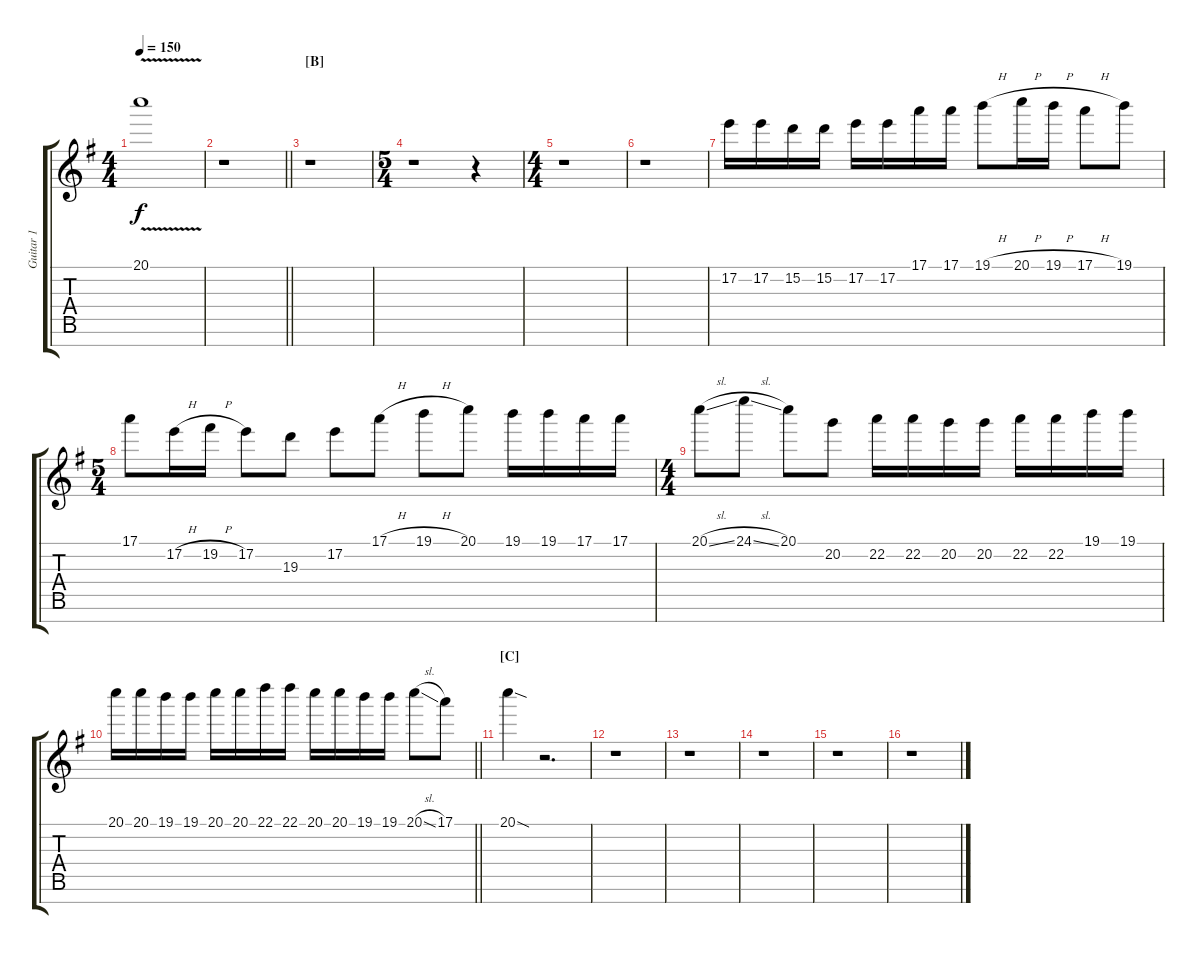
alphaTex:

\track ("Guitar 1" "Guitar 1") {instrument electricguitarjazz}
\staff {score tabs}
\tuning (E4 B3 G3 D3 A2 E2 B1) {hide}
\ts (4 4)
\tempo 150
\clef g2
\ks eminor
20.1{v t}.1{dy f} |
\barLineRight lightlight
r.1 |
\section ("" "[B]")
r.1 |
\ts (5 4)
r.1 r.4 |
\ts (4 4)
r.1 |
r.1 |
17.2.16 17.2.16 15.2.16 15.2.16 17.2.16 17.2.16 17.1.16 17.1.16 19.1{h}.8 20.1{h}.16 19.1{h}.16 17.1{h}.8 19.1.8 |
\ts (5 4)
17.1.8 17.2{h}.16 19.2{h}.16 17.2.8 19.3.8 17.2.8 17.1{h}.8 19.1{h}.8 20.1.8 19.1.16 19.1.16 17.1.16 17.1.16 |
\ts (4 4)
20.1{sl}.8 24.1{sl}.8 20.1.8 20.2.8 22.2.16 22.2.16 20.2.16 20.2.16 22.2.16 22.2.16 19.1.16 19.1.16 |
\barLineRight lightlight
20.1.16 20.1.16 19.1.16 19.1.16 20.1.16 20.1.16 22.1.16 22.1.16 20.1.16 20.1.16 19.1.16 19.1.16 20.1{sl}.8 17.1.8 |
\section ("" "[C]")
20.1{sod}.4 r.2{d} |
r.1 |
r.1 |
r.1 |
r.1 |
r.1
